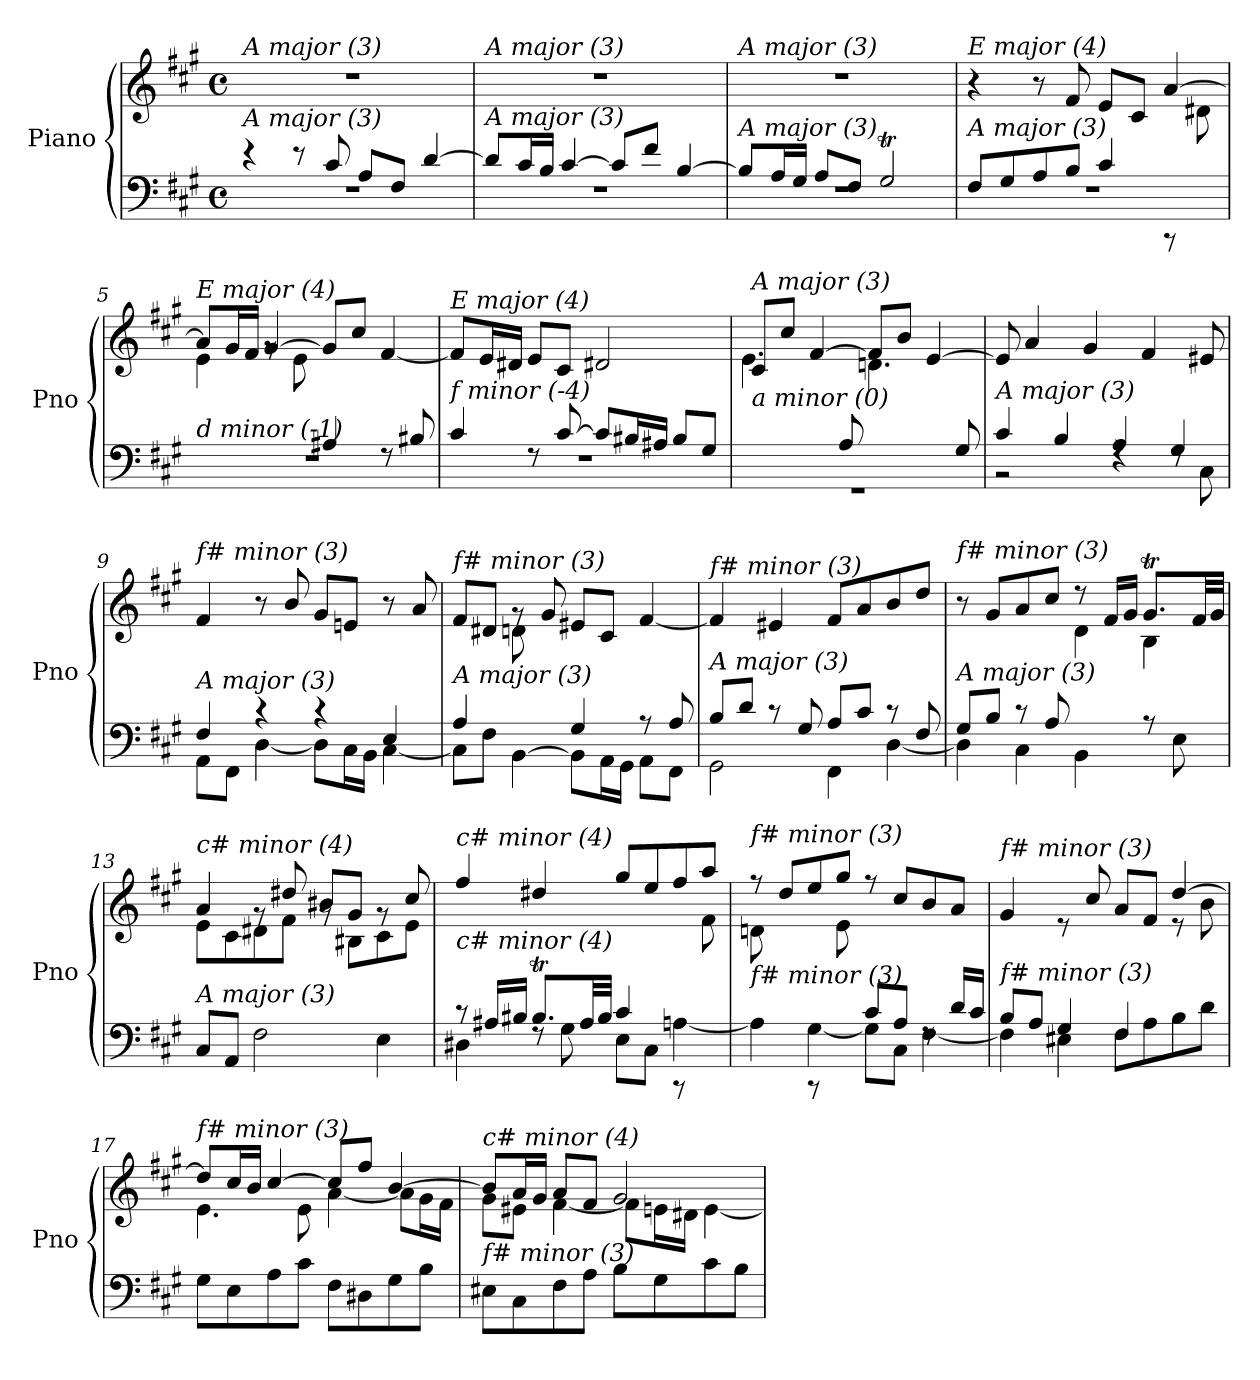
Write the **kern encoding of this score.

**kern	**kern
*part1	*part1
*staff2	*staff1
*I"Piano	*
*I'Pno	*
*clefF4	*clefG2
*k[f#c#g#]	*k[f#c#g#]
*M4/4	*M4/4
*met(c)	*met(c)
=1	=1
*^	*
!	!	!LO:TX:i:t=A major (3)
!LO:TX:i:t=A major (3)	!	!
4r	1rF	1r
8r	.	.
8c#/	.	.
8A/L	.	.
8F#/J	.	.
[4d/	.	.
=2	=2	=2
!	!	!LO:TX:i:t=A major (3)
!LO:TX:i:t=A major (3)	!	!
8d/L]	1rF	1r
16c#/L	.	.
16B/JJ	.	.
[4c#/	.	.
8c#/L]	.	.
8f#/J	.	.
[4B/	.	.
=3	=3	=3
!	!	!LO:TX:i:t=A major (3)
!LO:TX:i:t=A major (3)	!	!
8B/L]	1rF	1r
16A/L	.	.
16G#/JJ	.	.
8A/L	.	.
8F#/J	.	.
2G#t/	.	.
=4	=4	=4
*	*	*^
!	!	!LO:TX:i:t=E major (4)	!
!LO:TX:i:t=A major (3)	!	!	!
8F#/L	1rF	4r	2..ryy
8G#/	.	.	.
8A/	.	8r	.
8B/J	.	8f#/	.
4c#/	.	8e/L	.
.	.	8c#/J	.
8rCC	.	[4a/	.
8ryy	.	.	8d#X\
=5	=5	=5	=5
*	*^	*	*
!	!	!	!LO:TX:i:t=E major (4)	!
!LO:TX:i:t=d minor (-1)	!	!	!	!
2ryy	2ryy	1rF	8a/L]	4e\
.	.	.	16g#/L	.
.	.	.	16f#/JJ	.
.	.	.	[4g#/	8rg
.	.	.	.	8e\
2ryy	4A#X/	.	8g#/L]	2ryy
.	.	.	8cc#/J	.
.	8rF	.	[4f#/	.
.	8B#X/	.	.	.
*	*v	*v	*	*
*	*	*v	*v
!!LO:LB:g=z
=6	=6	=6
!	!	!LO:TX:i:t=E major (4)
!LO:TX:i:t=f minor (-4)	!	!
4c#/	1rF	8f#/L]
.	.	16e/L
.	.	16d#X/JJ
8rF	.	8e/L
[8c#/	.	8c#/J
8c#/L]	.	2d#X/
16B#X/L	.	.
16A#X/JJ	.	.
8B#/L	.	.
8G#/J	.	.
=7	=7	=7
*	*	*^
!	!	!LO:TX:i:t=A major (3)	!
!LO:TX:i:t=a minor (0)	!	!	!
4.ryy	1rGG	8c#/L	4.e\
.	.	8cc#/J	.
.	.	[4f#/	.
8A/	.	.	8ryy
4.ryy	.	8f#/L]	4.dn\
.	.	8b/J	.
.	.	[4e/	.
8G#/	.	.	8ryy
=8	=8	=8	=8
!	!	!LO:TX:i:t=f# minor (3)	!
!LO:TX:i:t=A major (3)	!	!	!
*	*	*v	*v
4c#/	2r	8e/]
.	.	4a/
4B/	.	.
.	.	4g#/
4A/	4rF	.
.	.	4f#/
4G#/	8rF	.
.	8C#\	8e#X/
=9	=9	=9
!	!	!LO:TX:i:t=f# minor (3)
!LO:TX:i:t=A major (3)	!	!
4F#/	8AA\L	4f#/
.	8FF#\J	.
4r	[4D\	8r
.	.	8b/
4r	8D\L]	8g#/L
.	16C#\L	8en/J
.	16BB\JJ	.
4E/	[4C#\	8r
.	.	8a/
!!LO:LB:g=z
=10	=10	=10
*	*^	*^
!	!	!	!LO:TX:i:t=f# minor (3)	!
!LO:TX:i:t=A major (3)	!	!	!	!
4ryy	4A/	8C#\L]	8f#/L	4ryy
.	.	8F#\J	8d#X/J	.
8ryy	4ryy	[4BB\	8rg	8dn\L
8B/J	.	.	8g#/	8ryy
2ryy	4G#/	8BB\L]	8e#X/L	2ryy
.	.	16AA\L	8c#/J	.
.	.	16GG#\JJ	.	.
.	8r	8AA\L	[4f#/	.
.	8A/	8FF#\J	.	.
*	*	*	*v	*v
=11	=11	=11	=11
!	!	!	!LO:TX:i:t=f# minor (3)
!LO:TX:i:t=A major (3)	!	!	!
*	*v	*v	*
8B/L	2GG#\	4f#/]
8d/J	.	.
8r	.	4e#X/
8G#/	.	.
8A/L	4FF#\	8f#/L
8c#/J	.	8a/
8r	[4D\	8b/
8F#/	.	8dd/J
=12	=12	=12
*	*	*^
!	!	!LO:TX:i:t=f# minor (3)	!
!LO:TX:i:t=A major (3)	!	!	!
8G#/L	4D\]	8r	2ryy
8B/J	.	8g#/L	.
8r	4C#\	8a/	.
8A/	.	8cc#/J	.
2ryy	4BB\	8rdd	4d\
.	.	16f#/LL	.
.	.	16g#/JJ	.
.	8rA	8.g#t/L	4B\
.	8E\	.	.
.	.	32f#/LL	.
.	.	32g#/JJJ	.
*v	*v	*	*
=13	=13	=13
!	!LO:TX:i:t=c# minor (4)	!
!LO:TX:i:t=A major (3)	!	!
8C#/L	4a/	8e\L
8AA/J	.	8c#\
2F#\	8rg	8d#X\
.	8dd#X/	8f#\J
.	8b#X/L	8rg
.	8g#/J	8B#X\L
4E\	8rg	8c#\
.	8cc#/	8e\J
!!LO:LB:g=z	!!
=14	=14	=14
*^	*	*
!	!	!LO:TX:i:t=c# minor (4)	!
!LO:TX:i:t=c# minor (4)	!	!	!
8r	4D#X\	4ff#/	2..ryy
16A#X/LL	.	.	.
16B#X/JJ	.	.	.
8.B#t/L	8rF	4dd#X/	.
.	8G#\	.	.
32A#/LL	.	.	.
32B#/JJJ	.	.	.
4c#/	8E\L	8gg#/L	.
.	8C#\J	8ee/	.
8rCC	[4An\	8ff#/	.
8ryy	.	8aa/J	8f#\
=15	=15	=15	=15
!	!	!LO:TX:i:t=f# minor (3)	!
!LO:TX:i:t=f# minor (3)	!	!	!
8ryy	4A\]	8rff	8dn\L
8B/J	.	8dd/L	4ryy
8rCC	[4G#\	8ee/	.
8ryy	.	8gg#/J	8e\
8c#/L	8G#\L]	8rff	2ryy
8A/J	8C#\J	8cc#/L	.
8rF	[4F#\	8b/	.
16d/LL	.	8a/J	.
16c#/JJ	.	.	.
=16	=16	=16	=16
*	*^	*	*
!	!	!	!LO:TX:i:t=f# minor (3)	!
!LO:TX:i:t=f# minor (3)	!	!	!	!
2.ryy	8B/L	4F#\]	4g#/	2.ryy
.	8A/J	.	.	.
.	4G#/	4E#X\	8re	.
.	.	.	8cc#/	.
.	4F#/	8F#\L	8a/L	.
.	.	8A\	8f#/J	.
4ryy	4ryy	8B\	[4dd/	8r
.	.	8d\J	.	8b\
=17	=17	=17	=17	=17
!	!	!	!LO:TX:i:t=f# minor (3)	!
!LO:TX:i:t=c# minor (4)	!	!	!	!
*v	*v	*v	*	*
8G#\L	8dd/L]	4.e\
8E\	16cc#/L	.
.	16b/JJ	.
8A\	[4cc#/	.
8c#\J	.	8e\
8F#\L	8cc#/L]	[4a\
8D#X\	8ff#/J	.
8G#\	[4b/	8a\L]
8B\J	.	16g#\L
.	.	16f#\JJ
!!LO:LB:g=z	!!
=18	=18	=18
!	!LO:TX:i:t=c# minor (4)	!
!LO:TX:i:t=f# minor (3)	!	!
8E#X\L	8b/L]	8g#\L
8C#\	16a/L	8e#X\J
.	16g#/JJ	.
8F#\	8a/L	[4f#\
8A\J	8f#/J	.
8B\L	2g#/	8f#\L]
8G#\	.	16en\L
.	.	16d#X\JJ
8c#\	.	[4e\
8B\J	.	.
*	*v	*v
=	=
*-	*-
